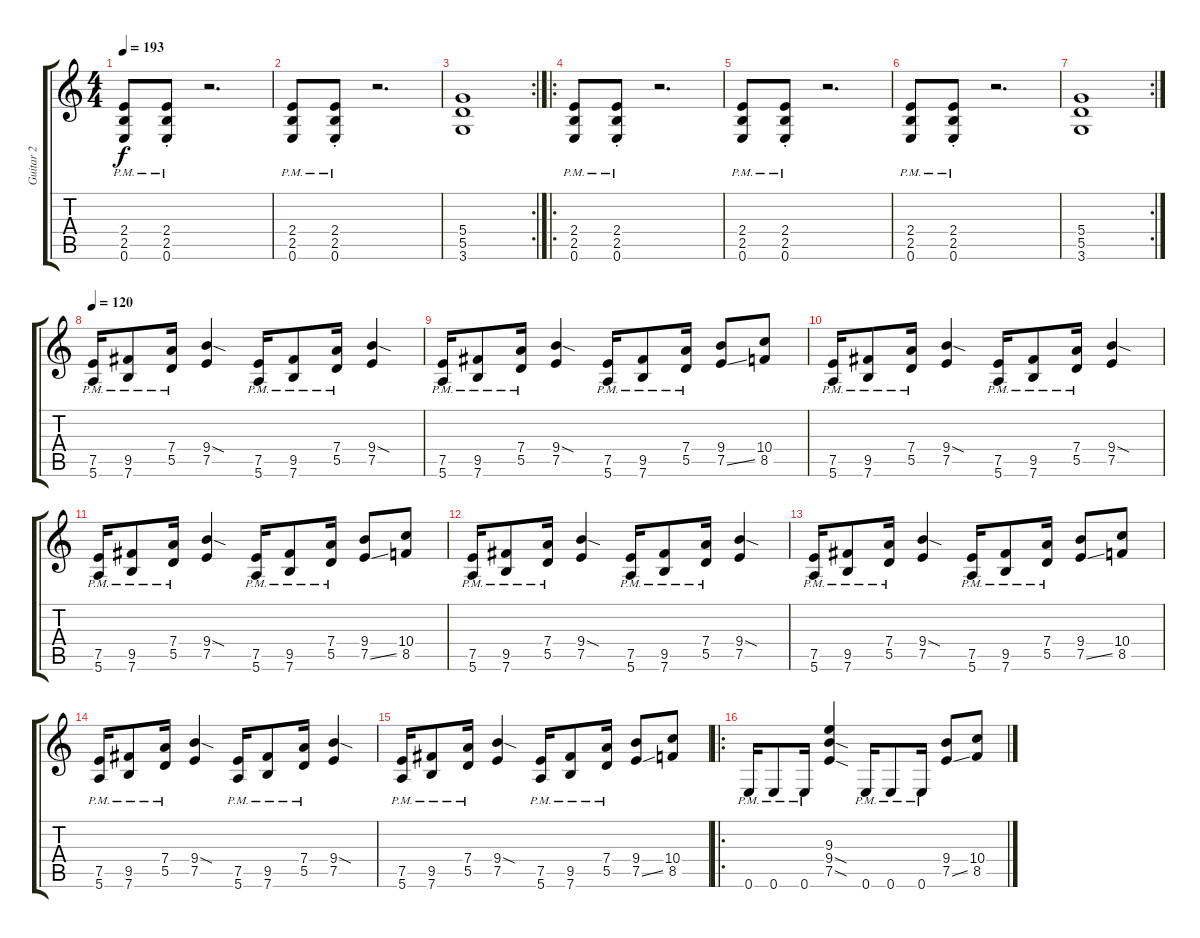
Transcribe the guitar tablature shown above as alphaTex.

\track ("Guitar 2" "Guitar 2") {instrument distortionguitar}
\staff {score tabs}
\tuning (E4 B3 G3 D3 A2 E2) {hide}
\ts (4 4)
\tempo 193
\clef g2
\ks c
(2.4{pm} 2.5{pm} 0.6{pm}).8{dy f} (2.4{pm st} 2.5{pm st} 0.6{pm st}).8 r.2{d} |
(2.4{pm} 2.5{pm} 0.6{pm}).8 (2.4{pm st} 2.5{pm st} 0.6{pm st}).8 r.2{d} |
\rc 2
(5.4 5.5 3.6).1 |
\ro
(2.4{pm} 2.5{pm} 0.6{pm}).8 (2.4{pm st} 2.5{pm st} 0.6{pm st}).8 r.2{d} |
(2.4{pm} 2.5{pm} 0.6{pm}).8 (2.4{pm st} 2.5{pm st} 0.6{pm st}).8 r.2{d} |
(2.4{pm} 2.5{pm} 0.6{pm}).8 (2.4{pm st} 2.5{pm st} 0.6{pm st}).8 r.2{d} |
\rc 2
(5.4 5.5 3.6).1 |
\tempo 120
(7.5{pm} 5.6{pm}).16 (9.5{pm} 7.6{pm}).8 (7.4{pm} 5.5{pm}).16 (9.4{sod} 7.5).4 (7.5{pm} 5.6{pm}).16 (9.5{pm} 7.6{pm}).8 (7.4{pm} 5.5{pm}).16 (9.4{sod} 7.5).4 |
(7.5{pm} 5.6{pm}).16 (9.5{pm} 7.6{pm}).8 (7.4{pm} 5.5{pm}).16 (9.4{sod} 7.5).4 (7.5{pm} 5.6{pm}).16 (9.5{pm} 7.6{pm}).8 (7.4{pm} 5.5{pm}).16 (9.4 7.5{ss}).8 (10.4 8.5).8 |
(7.5{pm} 5.6{pm}).16 (9.5{pm} 7.6{pm}).8 (7.4{pm} 5.5{pm}).16 (9.4{sod} 7.5).4 (7.5{pm} 5.6{pm}).16 (9.5{pm} 7.6{pm}).8 (7.4{pm} 5.5{pm}).16 (9.4{sod} 7.5).4 |
(7.5{pm} 5.6{pm}).16 (9.5{pm} 7.6{pm}).8 (7.4{pm} 5.5{pm}).16 (9.4{sod} 7.5).4 (7.5{pm} 5.6{pm}).16 (9.5{pm} 7.6{pm}).8 (7.4{pm} 5.5{pm}).16 (9.4 7.5{ss}).8 (10.4 8.5).8 |
(7.5{pm} 5.6{pm}).16 (9.5{pm} 7.6{pm}).8 (7.4{pm} 5.5{pm}).16 (9.4{sod} 7.5).4 (7.5{pm} 5.6{pm}).16 (9.5{pm} 7.6{pm}).8 (7.4{pm} 5.5{pm}).16 (9.4{sod} 7.5).4 |
(7.5{pm} 5.6{pm}).16 (9.5{pm} 7.6{pm}).8 (7.4{pm} 5.5{pm}).16 (9.4{sod} 7.5).4 (7.5{pm} 5.6{pm}).16 (9.5{pm} 7.6{pm}).8 (7.4{pm} 5.5{pm}).16 (9.4 7.5{ss}).8 (10.4 8.5).8 |
(7.5{pm} 5.6{pm}).16 (9.5{pm} 7.6{pm}).8 (7.4{pm} 5.5{pm}).16 (9.4{sod} 7.5).4 (7.5{pm} 5.6{pm}).16 (9.5{pm} 7.6{pm}).8 (7.4{pm} 5.5{pm}).16 (9.4{sod} 7.5).4 |
(7.5{pm} 5.6{pm}).16 (9.5{pm} 7.6{pm}).8 (7.4{pm} 5.5{pm}).16 (9.4{sod} 7.5).4 (7.5{pm} 5.6{pm}).16 (9.5{pm} 7.6{pm}).8 (7.4{pm} 5.5{pm}).16 (9.4 7.5{ss}).8 (10.4 8.5).8 |
\ro
0.6{pm}.16 0.6{pm}.8 0.6{pm}.16 (9.3 9.4{sod} 7.5{sod}).4 0.6{pm}.16 0.6{pm}.8 0.6{pm}.16 (9.4 7.5{ss}).8 (10.4 8.5).8
